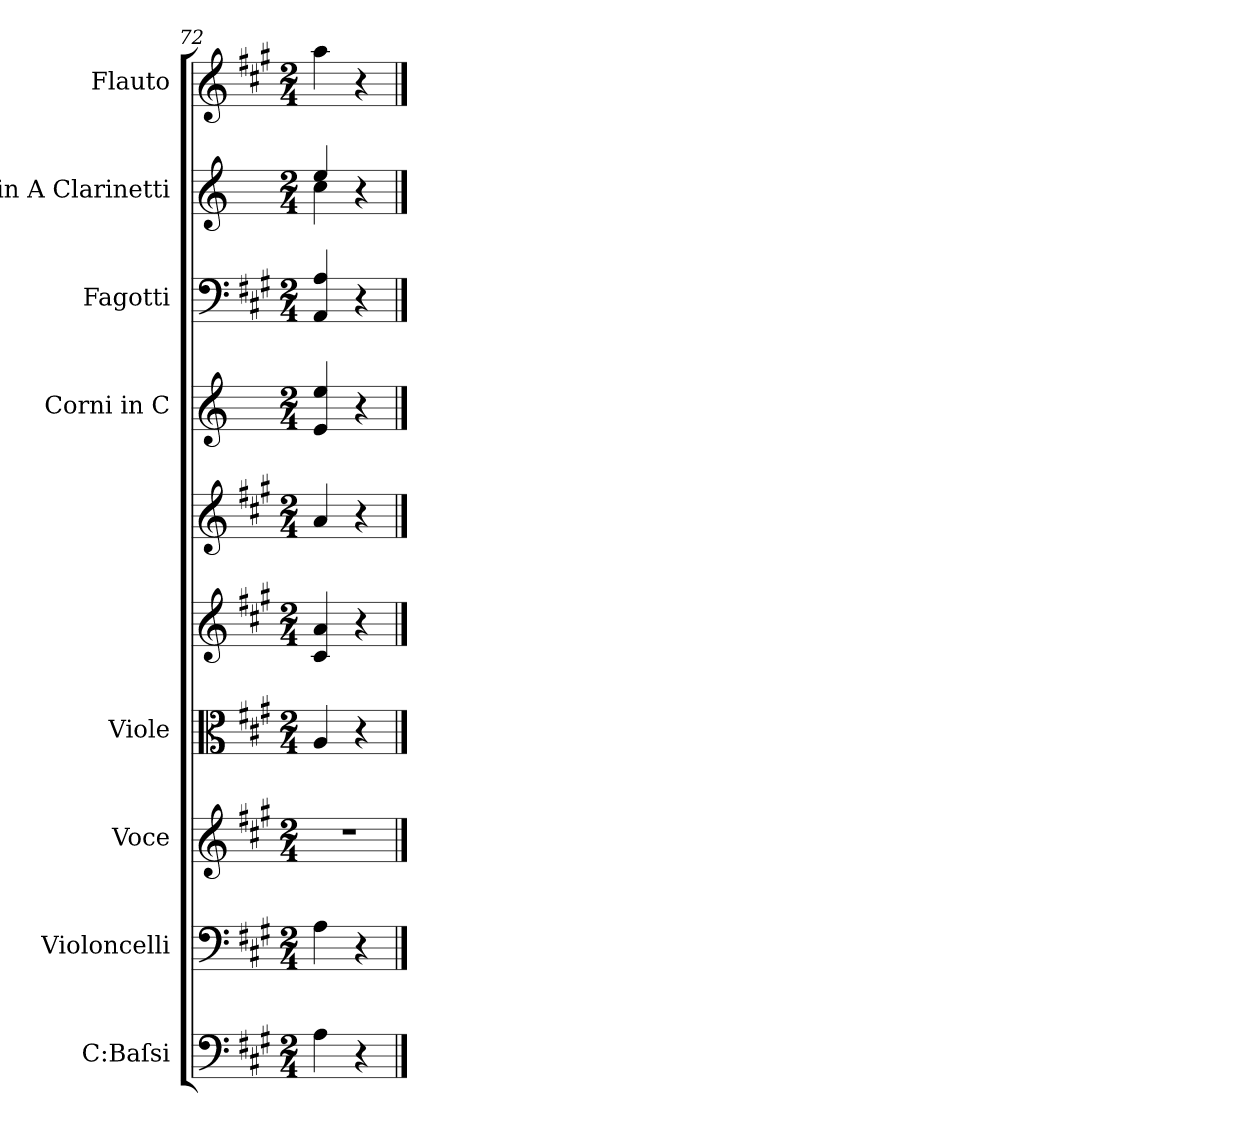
**kern	**kern	**kern	**kern	**kern	**kern	**kern	**kern	**kern	**kern
*part10	*part9	*part8	*part7	*part6	*part5	*part4	*part3	*part2	*part1
*staff10	*staff9	*staff8	*staff7	*staff6	*staff5	*staff4	*staff3	*staff2	*staff1
*I"C:Baſsi	*I"Violoncelli	*I"Voce	*I"Viole	*	*	*I"Corni in C	*I"Fagotti	*I"in A Clarinetti	*I"Flauto
*	*I'Vc	*I'V	*	*	*	*	*	*I'Cl	*I'Fl
*clefF4	*clefF4	*clefG2	*clefC3	*clefG2	*clefG2	*clefG2	*clefF4	*clefG2	*clefG2
*	*	*	*	*	*	*	*	*ITrd2c3	*
*k[f#c#g#]	*k[f#c#g#]	*k[f#c#g#]	*k[f#c#g#]	*k[f#c#g#]	*k[f#c#g#]	*k[]	*k[f#c#g#]	*k[f#c#g#]	*k[f#c#g#]
*M2/4	*M2/4	*M2/4	*M2/4	*M2/4	*M2/4	*M2/4	*M2/4	*M2/4	*M2/4
=72	=72	=72	=72	=72	=72	=72	=72	=72	=72
*	*	*	*	*	*	*	*	*^	*
4A\	4A\	2r	4A/	4c#/ 4a/	4a/	4e/ 4ee/	4AA/ 4A/	4cc#/	4a\	4aa\
4r	4r	.	4r	4r	4r	4r	4r	4r	4ryy	4r
*	*	*	*	*	*	*	*	*v	*v	*
==	==	==	==	==	==	==	==	==	==
*-	*-	*-	*-	*-	*-	*-	*-	*-	*-
